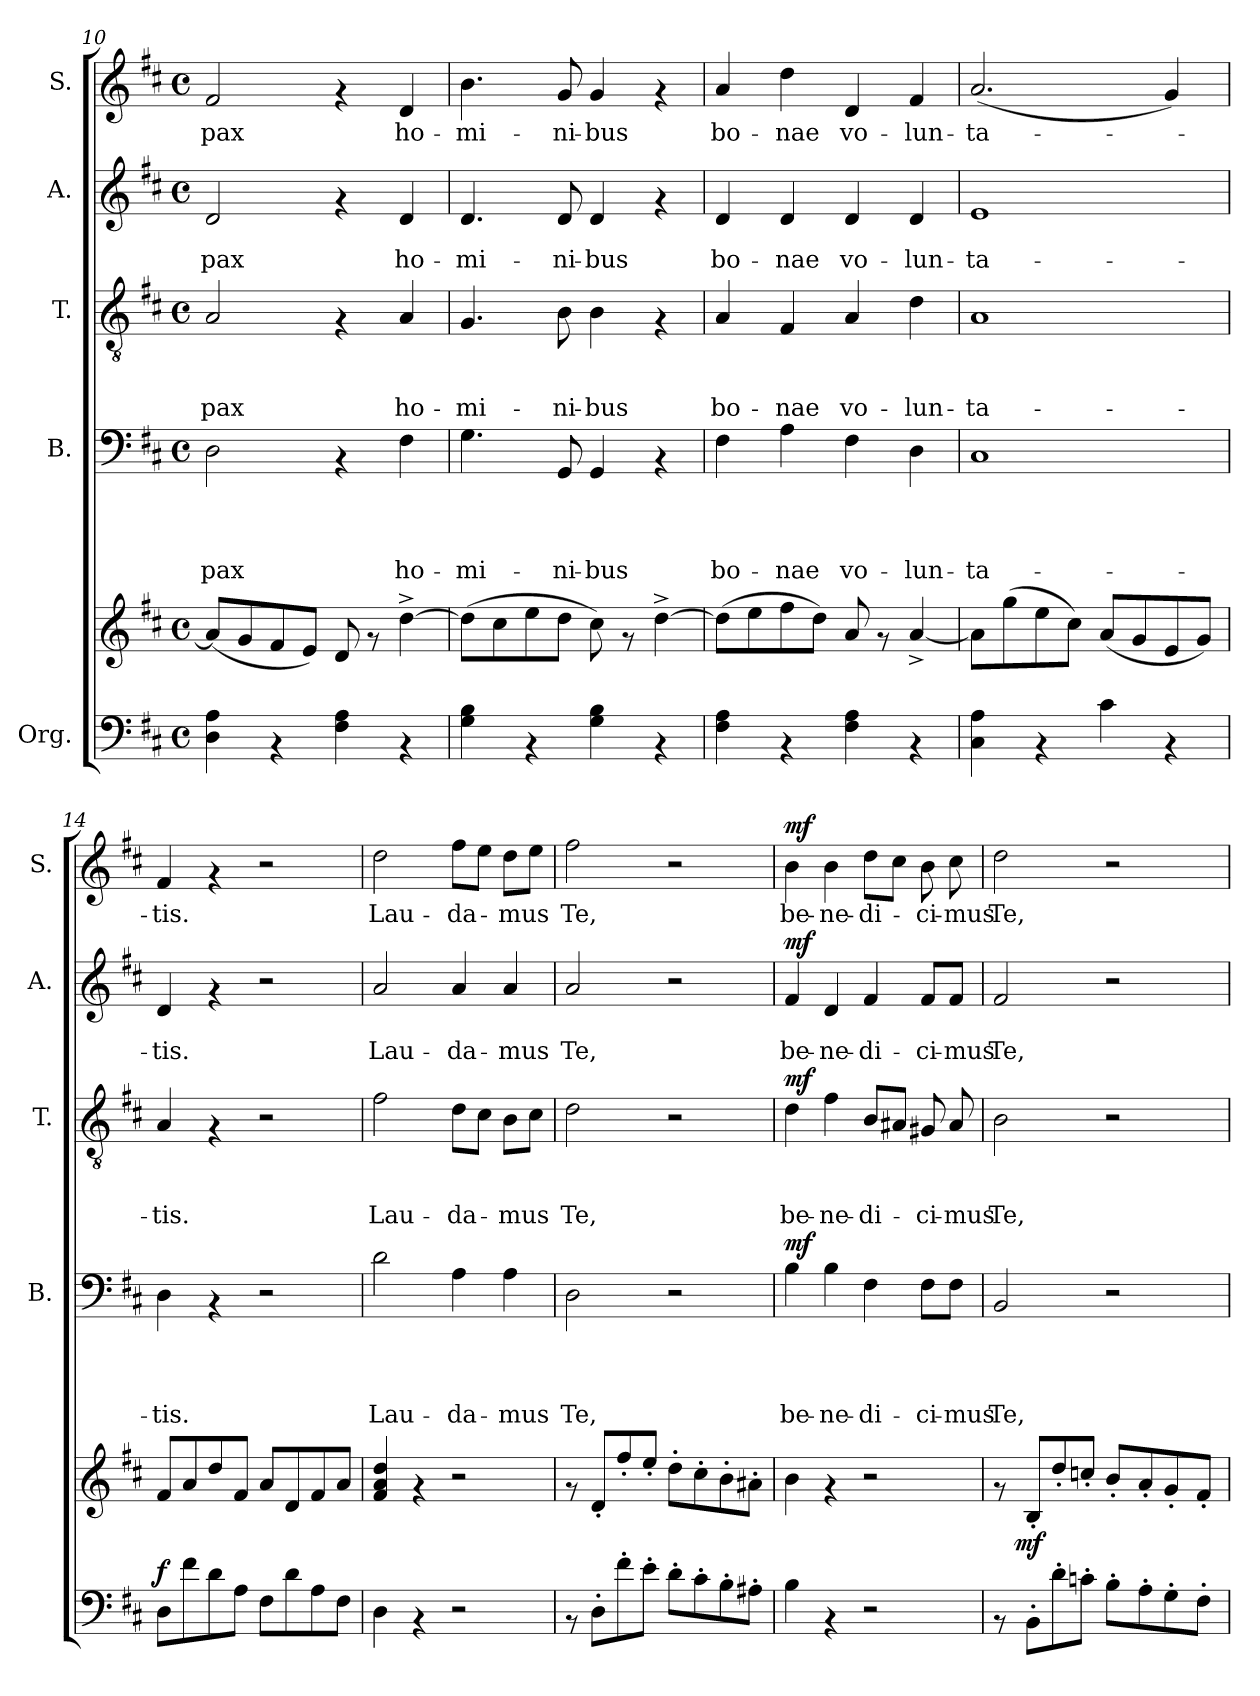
**kern	**kern	**dynam	**kern	**text	**text	**text	**text	**dynam	**kern	**text	**text	**text	**dynam	**kern	**text	**text	**dynam	**kern	**text	**dynam
*part5	*part5	*part5	*part4	*part4	*part4	*part4	*part4	*part4	*part3	*part3	*part3	*part3	*part3	*part2	*part2	*part2	*part2	*part1	*part1	*part1
*staff6	*staff5	*staff5/6	*staff4	*staff4	*staff4	*staff4	*staff4	*staff4	*staff3	*staff3	*staff3	*staff3	*staff3	*staff2	*staff2	*staff2	*staff2	*staff1	*staff1	*staff1
*I"Org.	*	*	*I"B.	*	*	*	*	*	*I"T.	*	*	*	*	*I"A.	*	*	*	*I"S.	*	*
*	*	*	*I'B.	*	*	*	*	*	*I'T.	*	*	*	*	*I'A.	*	*	*	*I'S.	*	*
*clefF4	*clefG2	*	*clefF4	*	*	*	*	*	*clefGv2	*	*	*	*	*clefG2	*	*	*	*clefG2	*	*
*k[f#c#]	*k[f#c#]	*	*k[f#c#]	*	*	*	*	*	*k[f#c#]	*	*	*	*	*k[f#c#]	*	*	*	*k[f#c#]	*	*
*D:	*D:	*	*D:	*	*	*	*	*	*D:	*	*	*	*	*D:	*	*	*	*D:	*	*
*M4/4	*M4/4	*	*M4/4	*	*	*	*	*	*M4/4	*	*	*	*	*M4/4	*	*	*	*M4/4	*	*
*met(c)	*met(c)	*	*met(c)	*	*	*	*	*	*met(c)	*	*	*	*	*met(c)	*	*	*	*met(c)	*	*
=10	=10	=10	=10	=10	=10	=10	=10	=10	=10	=10	=10	=10	=10	=10	=10	=10	=10	=10	=10	=10
!	!	!	!	!	!	!	!LO:LY:b	!	!	!	!	!LO:LY:b	!	!	!	!LO:LY:b	!	!	!LO:LY:b	!
4D\ 4A\	(<8a/L]	.	2D\	.	.	.	pax	.	2A/	.	.	pax	.	2d/	.	pax	.	2f#/	pax	.
.	8g/	.	.	.	.	.	.	.	.	.	.	.	.	.	.	.	.	.	.	.
4rAA	8f#/	.	.	.	.	.	.	.	.	.	.	.	.	.	.	.	.	.	.	.
.	8e/J)	.	.	.	.	.	.	.	.	.	.	.	.	.	.	.	.	.	.	.
4F#\ 4A\	8d/	.	4rAA	.	.	.	.	.	4rF	.	.	.	.	4rf	.	.	.	4rf	.	.
.	8rf	.	.	.	.	.	.	.	.	.	.	.	.	.	.	.	.	.	.	.
!	!	!	!	!	!	!	!LO:LY:b	!	!	!	!	!LO:LY:b	!	!	!	!LO:LY:b	!	!	!LO:LY:b	!
4rAA	[>4dd^>\	.	4F#\	.	.	.	ho-	.	4A/	.	.	ho-	.	4d/	.	ho-	.	4d/	ho-	.
=11	=11	=11	=11	=11	=11	=11	=11	=11	=11	=11	=11	=11	=11	=11	=11	=11	=11	=11	=11	=11
!	!	!	!	!	!	!	!LO:LY:b	!	!	!	!	!LO:LY:b	!	!	!	!LO:LY:b	!	!	!LO:LY:b	!
4G\ 4B\	(>8dd\L]	.	4.G\	.	.	.	-mi-	.	4.G/	.	.	-mi-	.	4.d/	.	-mi-	.	4.b\	-mi-	.
.	8cc#\	.	.	.	.	.	.	.	.	.	.	.	.	.	.	.	.	.	.	.
4rAA	8ee\	.	.	.	.	.	.	.	.	.	.	.	.	.	.	.	.	.	.	.
!	!	!	!	!	!	!	!LO:LY:b	!	!	!	!	!LO:LY:b	!	!	!	!LO:LY:b	!	!	!LO:LY:b	!
.	8dd\J	.	8GG/	.	.	.	-ni-	.	8B\	.	.	-ni-	.	8d/	.	-ni-	.	8g/	-ni-	.
!	!	!	!	!	!	!	!LO:LY:b	!	!	!	!	!LO:LY:b	!	!	!	!LO:LY:b	!	!	!LO:LY:b	!
4G\ 4B\	8cc#\)	.	4GG/	.	.	.	-bus	.	4B\	.	.	-bus	.	4d/	.	-bus	.	4g/	-bus	.
.	8rf	.	.	.	.	.	.	.	.	.	.	.	.	.	.	.	.	.	.	.
4rAA	[>4dd^>\	.	4rAA	.	.	.	.	.	4rF	.	.	.	.	4rf	.	.	.	4rf	.	.
=12	=12	=12	=12	=12	=12	=12	=12	=12	=12	=12	=12	=12	=12	=12	=12	=12	=12	=12	=12	=12
!	!	!	!	!	!	!	!LO:LY:b	!	!	!	!	!LO:LY:b	!	!	!	!LO:LY:b	!	!	!LO:LY:b	!
4F#\ 4A\	(>8dd\L]	.	4F#\	.	.	.	bo-	.	4A/	.	.	bo-	.	4d/	.	bo-	.	4a/	bo-	.
.	8ee\	.	.	.	.	.	.	.	.	.	.	.	.	.	.	.	.	.	.	.
!	!	!	!	!	!	!	!LO:LY:b	!	!	!	!	!LO:LY:b	!	!	!	!LO:LY:b	!	!	!LO:LY:b	!
4rAA	8ff#\	.	4A\	.	.	.	-nae	.	4F#/	.	.	-nae	.	4d/	.	-nae	.	4dd\	-nae	.
.	8dd\J)	.	.	.	.	.	.	.	.	.	.	.	.	.	.	.	.	.	.	.
!	!	!	!	!	!	!	!LO:LY:b	!	!	!	!	!LO:LY:b	!	!	!	!LO:LY:b	!	!	!LO:LY:b	!
4F#\ 4A\	8a/	.	4F#\	.	.	.	vo-	.	4A/	.	.	vo-	.	4d/	.	vo-	.	4d/	vo-	.
.	8rf	.	.	.	.	.	.	.	.	.	.	.	.	.	.	.	.	.	.	.
!	!	!	!	!	!	!	!LO:LY:b	!	!	!	!	!LO:LY:b	!	!	!	!LO:LY:b	!	!	!LO:LY:b	!
4rAA	[>4a^</	.	4D\	.	.	.	-lun-	.	4d\	.	.	-lun-	.	4d/	.	-lun-	.	4f#/	-lun-	.
=13	=13	=13	=13	=13	=13	=13	=13	=13	=13	=13	=13	=13	=13	=13	=13	=13	=13	=13	=13	=13
!	!	!	!	!	!	!	!LO:LY:b	!	!	!	!	!LO:LY:b	!	!	!	!LO:LY:b	!	!	!LO:LY:b	!
4C#\ 4A\	8a\L]	.	1C#	.	.	.	-ta-	.	1A	.	.	-ta-	.	1e	.	-ta-	.	(<2.a/	-ta-	.
.	(>8gg\	.	.	.	.	.	.	.	.	.	.	.	.	.	.	.	.	.	.	.
4rAA	8ee\	.	.	.	.	.	.	.	.	.	.	.	.	.	.	.	.	.	.	.
.	8cc#\J)	.	.	.	.	.	.	.	.	.	.	.	.	.	.	.	.	.	.	.
4c#\	(<8a/L	.	.	.	.	.	.	.	.	.	.	.	.	.	.	.	.	.	.	.
.	8g/	.	.	.	.	.	.	.	.	.	.	.	.	.	.	.	.	.	.	.
4rAA	8e/	.	.	.	.	.	.	.	.	.	.	.	.	.	.	.	.	4g/)	.	.
.	8g/J)	.	.	.	.	.	.	.	.	.	.	.	.	.	.	.	.	.	.	.
=14	=14	=14	=14	=14	=14	=14	=14	=14	=14	=14	=14	=14	=14	=14	=14	=14	=14	=14	=14	=14
!	!	!LO:DY:a=2	!	!	!	!	!LO:LY:b	!	!	!	!	!LO:LY:b	!	!	!	!LO:LY:b	!	!	!LO:LY:b	!
8D\L	8f#/L	f	4D\	.	.	.	-tis.	.	4A/	.	.	-tis.	.	4d/	.	-tis.	.	4f#/	-tis.	.
8f#\	8a/	.	.	.	.	.	.	.	.	.	.	.	.	.	.	.	.	.	.	.
8d\	8dd/	.	4rAA	.	.	.	.	.	4rF	.	.	.	.	4rf	.	.	.	4rf	.	.
8A\J	8f#/J	.	.	.	.	.	.	.	.	.	.	.	.	.	.	.	.	.	.	.
8F#\L	8a/L	.	2r	.	.	.	.	.	2r	.	.	.	.	2r	.	.	.	2r	.	.
8d\	8d/	.	.	.	.	.	.	.	.	.	.	.	.	.	.	.	.	.	.	.
8A\	8f#/	.	.	.	.	.	.	.	.	.	.	.	.	.	.	.	.	.	.	.
8F#\J	8a/J	.	.	.	.	.	.	.	.	.	.	.	.	.	.	.	.	.	.	.
!!LO:PB:g=z
=15	=15	=15	=15	=15	=15	=15	=15	=15	=15	=15	=15	=15	=15	=15	=15	=15	=15	=15	=15	=15
!	!	!	!	!	!	!	!LO:LY:b	!	!	!	!	!LO:LY:b	!	!	!	!LO:LY:b	!	!	!LO:LY:b	!
4D\	4f#/ 4a/ 4dd/	.	2d\	.	.	.	Lau-	.	2f#\	.	.	Lau-	.	2a/	.	Lau-	.	2dd\	Lau-	.
4rAA	4rf	.	.	.	.	.	.	.	.	.	.	.	.	.	.	.	.	.	.	.
!	!	!	!	!	!	!	!LO:LY:b	!	!	!	!	!LO:LY:b	!	!	!	!LO:LY:b	!	!	!LO:LY:b	!
2r	2r	.	4A\	.	.	.	-da-	.	8d\L	.	.	-da-	.	4a/	.	-da-	.	8ff#\L	-da-	.
.	.	.	.	.	.	.	.	.	8c#\J	.	.	.	.	.	.	.	.	8ee\J	.	.
!	!	!	!	!	!	!	!LO:LY:b	!	!	!	!	!LO:LY:b	!	!	!	!LO:LY:b	!	!	!LO:LY:b	!
.	.	.	4A\	.	.	.	-mus	.	8B\L	.	.	-mus	.	4a/	.	-mus	.	8dd\L	-mus	.
.	.	.	.	.	.	.	.	.	8c#\J	.	.	.	.	.	.	.	.	8ee\J	.	.
=16	=16	=16	=16	=16	=16	=16	=16	=16	=16	=16	=16	=16	=16	=16	=16	=16	=16	=16	=16	=16
!	!	!	!	!	!	!	!LO:LY:b	!	!	!	!	!LO:LY:b	!	!	!	!LO:LY:b	!	!	!LO:LY:b	!
8rAA	8rf	.	2D\	.	.	.	Te,	.	2d\	.	.	Te,	.	2a/	.	Te,	.	2ff#\	Te,	.
8D'>\L	8d'</L	.	.	.	.	.	.	.	.	.	.	.	.	.	.	.	.	.	.	.
8f#'>\	8ff#'</	.	.	.	.	.	.	.	.	.	.	.	.	.	.	.	.	.	.	.
8e'>\J	8ee'</J	.	.	.	.	.	.	.	.	.	.	.	.	.	.	.	.	.	.	.
8d'>\L	8dd'>\L	.	2r	.	.	.	.	.	2r	.	.	.	.	2r	.	.	.	2r	.	.
8c#'>\	8cc#'>\	.	.	.	.	.	.	.	.	.	.	.	.	.	.	.	.	.	.	.
8B'>\	8b'>\	.	.	.	.	.	.	.	.	.	.	.	.	.	.	.	.	.	.	.
8A#X'>\J	8a#X'>\J	.	.	.	.	.	.	.	.	.	.	.	.	.	.	.	.	.	.	.
=17	=17	=17	=17	=17	=17	=17	=17	=17	=17	=17	=17	=17	=17	=17	=17	=17	=17	=17	=17	=17
!	!	!	!	!	!	!	!LO:LY:b	!LO:DY:a	!	!	!	!LO:LY:b	!LO:DY:a	!	!	!LO:LY:b	!LO:DY:a	!	!LO:LY:b	!LO:DY:a
4B\	4b\	.	4B\	.	.	.	be-	mf	4d\	.	.	be-	mf	4f#/	.	be-	mf	4b\	be-	mf
!	!	!	!	!	!	!	!LO:LY:b	!	!	!	!	!LO:LY:b	!	!	!	!LO:LY:b	!	!	!LO:LY:b	!
4rAA	4rf	.	4B\	.	.	.	-ne-	.	4f#\	.	.	-ne-	.	4d/	.	-ne-	.	4b\	-ne-	.
!	!	!	!	!	!	!	!LO:LY:b	!	!	!	!	!LO:LY:b	!	!	!	!LO:LY:b	!	!	!LO:LY:b	!
2r	2r	.	4F#\	.	.	.	-di-	.	8B/L	.	.	-di-	.	4f#/	.	-di-	.	8dd\L	-di-	.
.	.	.	.	.	.	.	.	.	8A#X/J	.	.	.	.	.	.	.	.	8cc#\J	.	.
!	!	!	!	!	!	!	!LO:LY:b	!	!	!	!	!LO:LY:b	!	!	!	!LO:LY:b	!	!	!LO:LY:b	!
.	.	.	8F#\L	.	.	.	-ci-	.	8G#X/	.	.	-ci-	.	8f#/L	.	-ci-	.	8b\	-ci-	.
!	!	!	!	!	!	!	!LO:LY:b	!	!	!	!	!LO:LY:b	!	!	!	!LO:LY:b	!	!	!LO:LY:b	!
.	.	.	8F#\J	.	.	.	-mus	.	8A#/	.	.	-mus	.	8f#/J	.	-mus	.	8cc#\	-mus	.
=18	=18	=18	=18	=18	=18	=18	=18	=18	=18	=18	=18	=18	=18	=18	=18	=18	=18	=18	=18	=18
!	!	!	!	!	!	!	!LO:LY:b	!	!	!	!	!LO:LY:b	!	!	!	!LO:LY:b	!	!	!LO:LY:b	!
*^	*	*	*	*	*	*	*	*	*	*	*	*	*	*	*	*	*	*	*	*
8rAA	16.ryy	8rf	.	2BB/	.	.	.	Te,	.	2B\	.	.	Te,	.	2f#/	.	Te,	.	2dd\	Te,	.
!	!	!	!LO:DY:a=2	!	!	!	!	!	!	!	!	!	!	!	!	!	!	!	!	!	!
.	2ryy	.	mf	.	.	.	.	.	.	.	.	.	.	.	.	.	.	.	.	.	.
8BB'>\L	.	8B'</L	.	.	.	.	.	.	.	.	.	.	.	.	.	.	.	.	.	.	.
8d'>\	.	8dd'</	.	.	.	.	.	.	.	.	.	.	.	.	.	.	.	.	.	.	.
8cn'>\J	.	8ccn'</J	.	.	.	.	.	.	.	.	.	.	.	.	.	.	.	.	.	.	.
8B'>\L	.	8b'</L	.	2r	.	.	.	.	.	2r	.	.	.	.	2r	.	.	.	2r	.	.
.	4ryy	.	.	.	.	.	.	.	.	.	.	.	.	.	.	.	.	.	.	.	.
8A'>\	.	8a'</	.	.	.	.	.	.	.	.	.	.	.	.	.	.	.	.	.	.	.
8G'>\	.	8g'</	.	.	.	.	.	.	.	.	.	.	.	.	.	.	.	.	.	.	.
.	8ryy	.	.	.	.	.	.	.	.	.	.	.	.	.	.	.	.	.	.	.	.
8F#'>\J	.	8f#'</J	.	.	.	.	.	.	.	.	.	.	.	.	.	.	.	.	.	.	.
.	32ryy	.	.	.	.	.	.	.	.	.	.	.	.	.	.	.	.	.	.	.	.
*v	*v	*	*	*	*	*	*	*	*	*	*	*	*	*	*	*	*	*	*	*	*
=	=	=	=	=	=	=	=	=	=	=	=	=	=	=	=	=	=	=	=	=
*-	*-	*-	*-	*-	*-	*-	*-	*-	*-	*-	*-	*-	*-	*-	*-	*-	*-	*-	*-	*-
